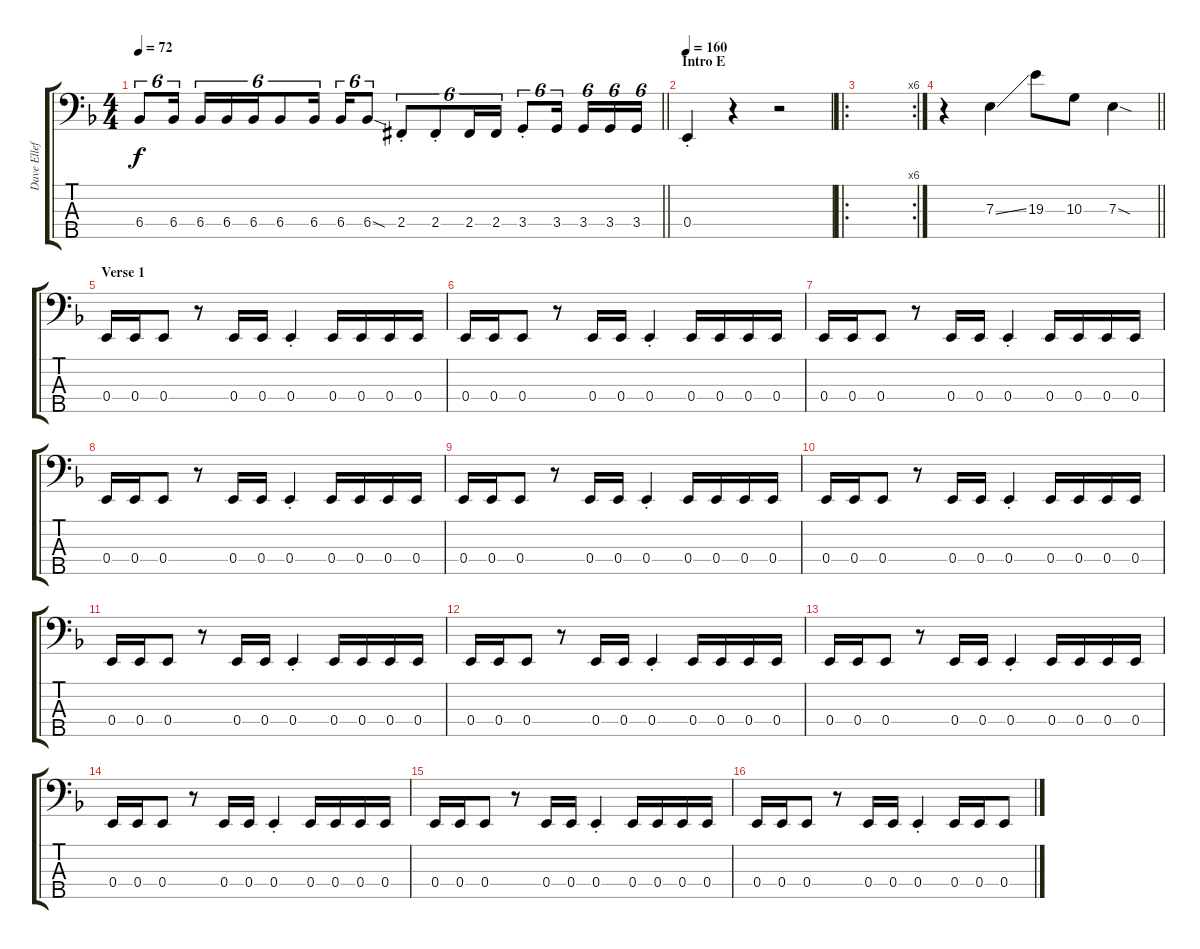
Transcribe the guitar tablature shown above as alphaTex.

\track ("Dave Ellefson - Bass" "Dave Ellef") {instrument electricbassfinger}
\staff {score tabs}
\tuning (G2 D2 A1 E1 B0) {hide}
\ts (4 4)
\tempo 72
\clef f4
\barLineRight lightlight
\ks f
6.4.8{tu (6 4) dy f} 6.4.16{tu (6 4)} 6.4.16{tu (6 4)} 6.4.16{tu (6 4)} 6.4.16{tu (6 4)} 6.4.8{tu (6 4)} 6.4.16{tu (6 4)} 6.4.16{tu (6 4)} 6.4{sod}.8{tu (6 4)} 2.4{st acc #}.8{tu (6 4)} 2.4{st acc #}.8{tu (6 4)} 2.4{acc #}.16{tu (6 4)} 2.4{acc #}.16{tu (6 4)} 3.4{st}.8{tu (6 4)} 3.4.16{tu (6 4)} 3.4.16{tu (6 4)} 3.4.16{tu (6 4)} 3.4.16{tu (6 4)} |
\section ("" "Intro E")
\tempo 160
0.4{st}.4 r.4 r.2 |
\ro
\rc 6
|
\barLineRight lightlight
r.4 7.3{ss}.4 19.3.8 10.3.8 7.3{sod}.4 |
\section ("" "Verse 1")
0.4.16 0.4.16 0.4.8 r.8 0.4.16 0.4.16 0.4{st}.4 0.4.16 0.4.16 0.4.16 0.4.16 |
0.4.16 0.4.16 0.4.8 r.8 0.4.16 0.4.16 0.4{st}.4 0.4.16 0.4.16 0.4.16 0.4.16 |
0.4.16 0.4.16 0.4.8 r.8 0.4.16 0.4.16 0.4{st}.4 0.4.16 0.4.16 0.4.16 0.4.16 |
0.4.16 0.4.16 0.4.8 r.8 0.4.16 0.4.16 0.4{st}.4 0.4.16 0.4.16 0.4.16 0.4.16 |
0.4.16 0.4.16 0.4.8 r.8 0.4.16 0.4.16 0.4{st}.4 0.4.16 0.4.16 0.4.16 0.4.16 |
0.4.16 0.4.16 0.4.8 r.8 0.4.16 0.4.16 0.4{st}.4 0.4.16 0.4.16 0.4.16 0.4.16 |
0.4.16 0.4.16 0.4.8 r.8 0.4.16 0.4.16 0.4{st}.4 0.4.16 0.4.16 0.4.16 0.4.16 |
0.4.16 0.4.16 0.4.8 r.8 0.4.16 0.4.16 0.4{st}.4 0.4.16 0.4.16 0.4.16 0.4.16 |
0.4.16 0.4.16 0.4.8 r.8 0.4.16 0.4.16 0.4{st}.4 0.4.16 0.4.16 0.4.16 0.4.16 |
0.4.16 0.4.16 0.4.8 r.8 0.4.16 0.4.16 0.4{st}.4 0.4.16 0.4.16 0.4.16 0.4.16 |
0.4.16 0.4.16 0.4.8 r.8 0.4.16 0.4.16 0.4{st}.4 0.4.16 0.4.16 0.4.16 0.4.16 |
0.4.16 0.4.16 0.4.8 r.8 0.4.16 0.4.16 0.4{st}.4 0.4.16 0.4.16 0.4.8
